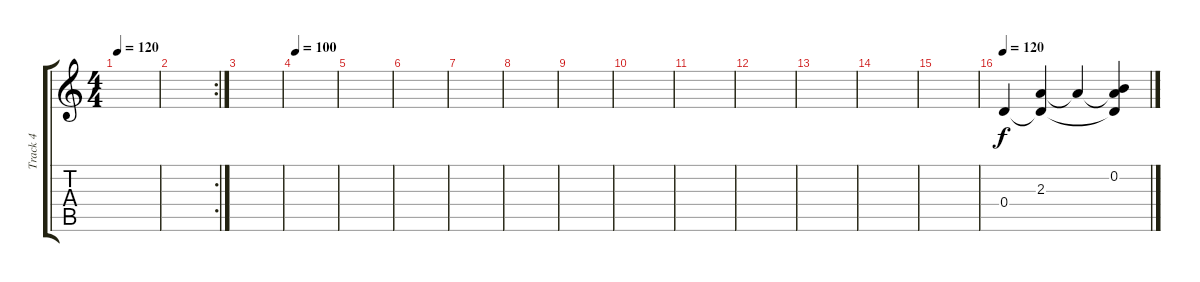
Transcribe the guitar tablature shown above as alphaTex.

\track ("Track 4" "Track 4") {instrument electricguitarclean}
\staff {score tabs}
\tuning (E4 B3 G3 D3 A2 E2) {hide}
\ts (4 4)
\tempo 120
\clef g2
\ks c
|
\rc 2
|
|
\tempo 100
|
|
|
|
|
|
|
|
|
|
|
|
\tempo 120
0.4.4 (2.3 0.4{t}).4 2.3{t}.4 (0.2 2.3{t} 0.4{t}).4
